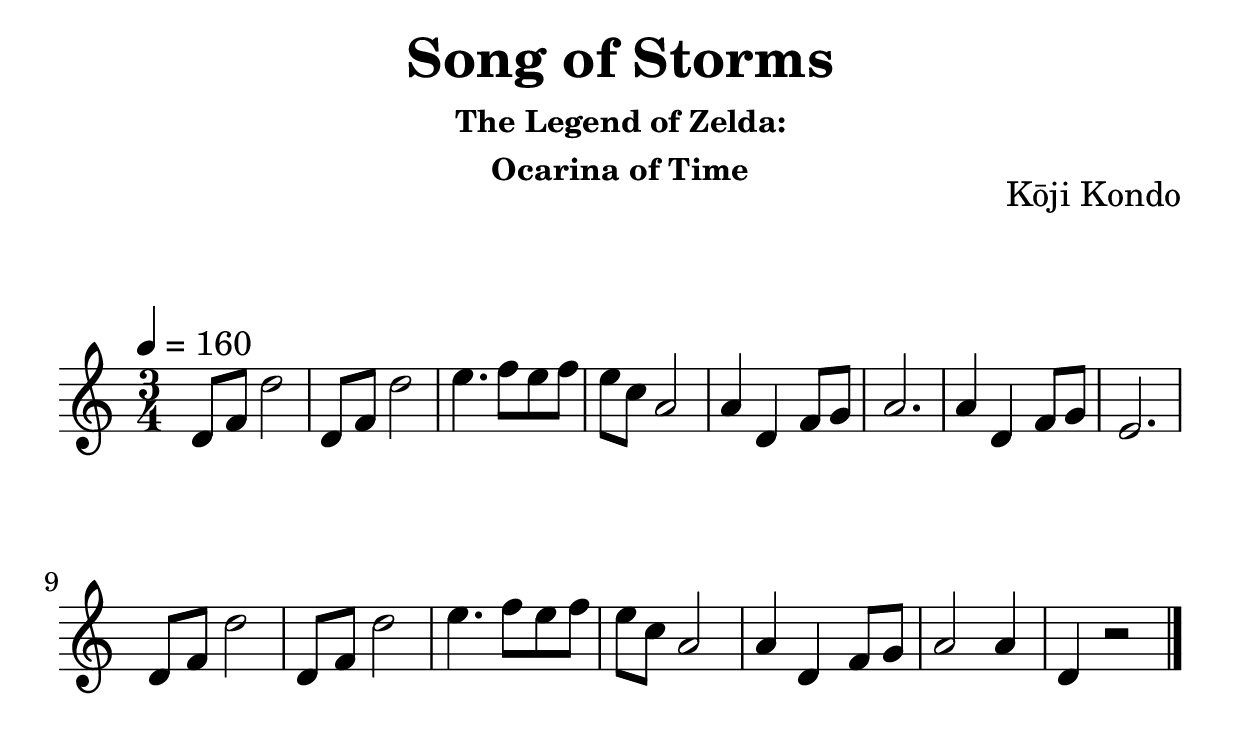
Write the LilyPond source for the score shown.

\version "2.20.0"

\include "header.ily"

title = "Song of Storms"
subtitle = ##f

song = \relative c'' {
  \tempo 4 = 160
  \time 3/4

  d8 f d'2 | % 1
  d,8 f d'2 | % 2
  e4. f8 e f | % 3
  e c a2 | % 4
  a4 d, f8 g | % 5
  a2. | % 6
  a4 d, f8 g | % 7
  e2. | % 8
  \break
  d8 f d'2 | % 9
  d,8 f d'2 | % 10
  e4. f8 e f | % 11
  e c a2 | % 12
  a4 d, f8 g | % 13
  a2 a4 | % 14
  d, r2 \bar "|." % 15
}


\header {
  title = \title
  #(define subtitle (if (defined? 'subtitle) subtitle))
  subsubtitle = \markup \center-column { "The Legend of Zelda:" "Ocarina of Time" }
}

\include "articulate.ly"

staff = \new Staff \with { midiInstrument = "ocarina" } {
  \clef "treble^8"
  \song
}

\score {
  \staff

  \layout {
    \context {
      \Score
      \omit ClefModifier
    }
  }
}

\score {
  \unfoldRepeats \articulate \staff

  \midi {}
}

